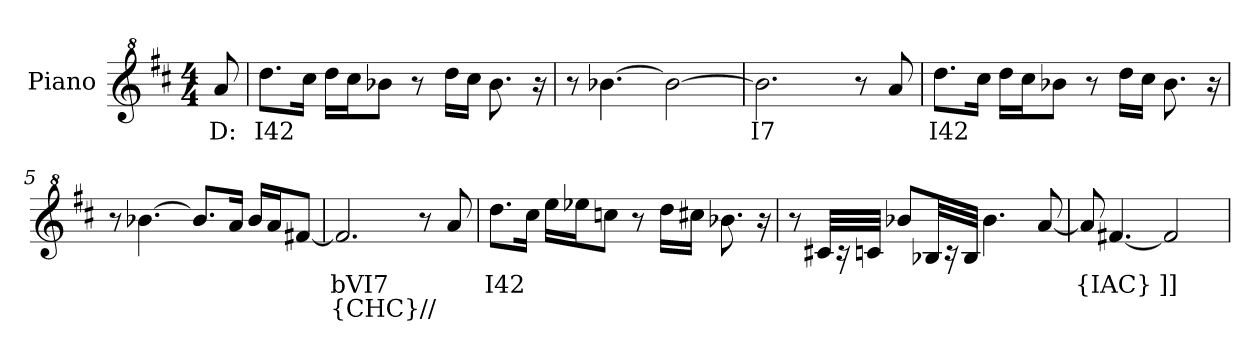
**kern	**text	**text
*part1	*part1	*part1
*staff1	*staff1	*staff1
*I"Piano	*	*
*I'Pno.	*	*
!!LO:PB:g=z
*clefG^2	*	*
*k[f#c#]	*	*
*D:	*	*
*M4/4	*	*
*MM110	*	*
=	=	=
!	!LO:LY:b:color=#000000	!
8aai/	D:	.
=1	=1	=1
!	!LO:LY:b:color=#000000	!
8.dddi\L	I42	.
16ccc#i\Jk	.	.
16dddi\LL	.	.
16ccc#i\J	.	.
8bb-Xi\J	.	.
8r	.	.
16dddi\LL	.	.
16ccc#i\JJ	.	.
8.bb-i\	.	.
16r	.	.
=2	=2	=2
8r	.	.
[>4.bb-Xi\	.	.
2bb-i\_>	.	.
=3	=3	=3
!	!LO:LY:b:color=#000000	!
2.bb-i\]	I7	.
8r	.	.
8aai/	.	.
=4	=4	=4
!	!LO:LY:b:color=#000000	!
8.dddi\L	I42	.
16ccc#i\Jk	.	.
16dddi\LL	.	.
16ccc#i\J	.	.
8bb-Xi\J	.	.
8r	.	.
16dddi\LL	.	.
16ccc#i\JJ	.	.
8.bb-i\	.	.
16r	.	.
=5	=5	=5
!	!LO:LY:b:color=#000000	!
8r	bVI65	.
[>4.bb-Xi\	.	.
8.bb-i/L]	.	.
16aai/Jk	.	.
16bb-i/LL	.	.
16aai/J	.	.
[<8ff#Xi/J	.	.
=6	=6	=6
!	!LO:LY:b:color=#000000	!LO:LY:b:color=#000000
2.ff#i/]	bVI7	{CHC}//
8r	.	.
8aai/	.	.
!!LO:LB:g=z
=7	=7	=7
!	!LO:LY:b:color=#000000	!
8.dddi\L	I42	.
16ccc#i\Jk	.	.
16eeei\LL	.	.
16eee-Xi\J	.	.
8cccni\J	.	.
8r	.	.
16dddi\LL	.	.
16ccc#Xi\JJ	.	.
8.bb-Xi\	.	.
16r	.	.
=8	=8	=8
!	!LO:LY:b:color=#000000	!
8r	I7	.
32cc#Xi/KLL	.	.
16r	.	.
32ccni/JJk	.	.
8bb-Xi/L	.	.
32b-Xi/KL	.	.
16r	.	.
32b-i/JJk	.	.
4.bb-i\	.	.
[<8aai/	.	.
=9	=9	=9
!	!LO:LY:b:color=#000000	!
8aai/]	{IAC}	.
[<4.ff#Xi/	.	.
!	!LO:LY:b:color=#000000	!
2ff#i/]	]]	.
=	=	=
*-	*-	*-
